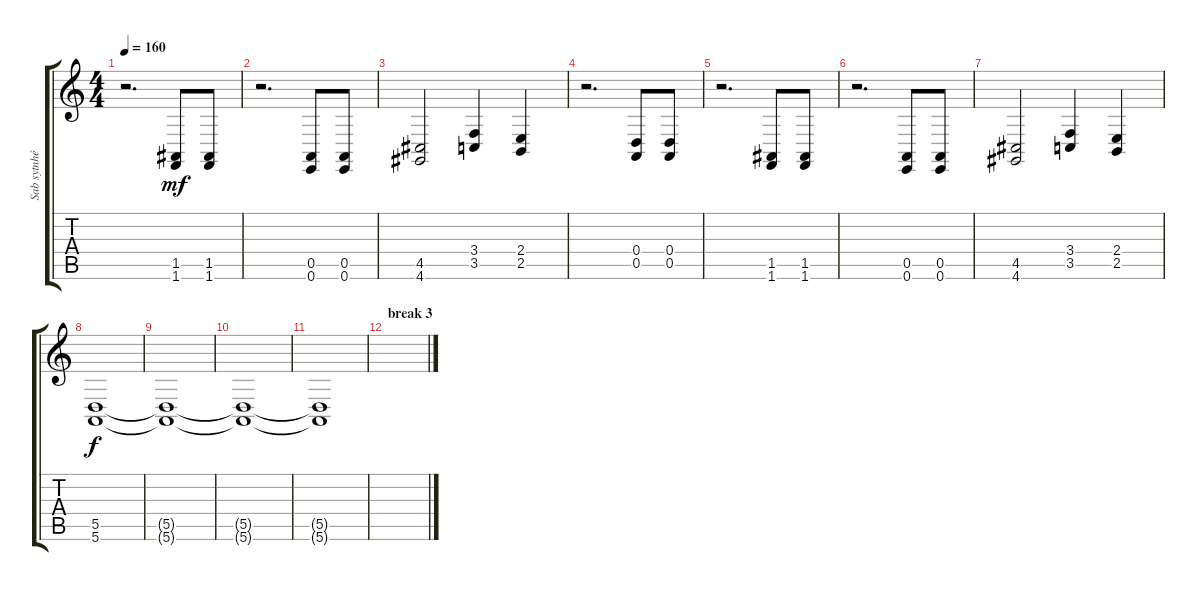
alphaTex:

\track ("Sab sytnhé_MG" "Sab sytnhé") {instrument stringensemble1}
\staff {score tabs}
\tuning (E4 B3 G3 D3 A2 E2) {hide}
\ts (4 4)
\tempo 160
\clef g2
\ks c
r.2{d dy mf} (1.5 1.6).8 (1.5 1.6).8 |
r.2{d} (0.5 0.6).8 (0.5 0.6).8 |
(4.5 4.6).2 (3.4 3.5).4 (2.4 2.5).4 |
r.2{d} (0.4 0.5).8 (0.4 0.5).8 |
r.2{d} (1.5 1.6).8 (1.5 1.6).8 |
r.2{d} (0.5 0.6).8 (0.5 0.6).8 |
(4.5 4.6).2 (3.4 3.5).4 (2.4 2.5).4 |
(5.5 5.6).1{dy f} |
(5.5{t} 5.6{t}).1 |
(5.5{t} 5.6{t}).1 |
(5.5{t} 5.6{t}).1 |
\section ("" "break 3")
